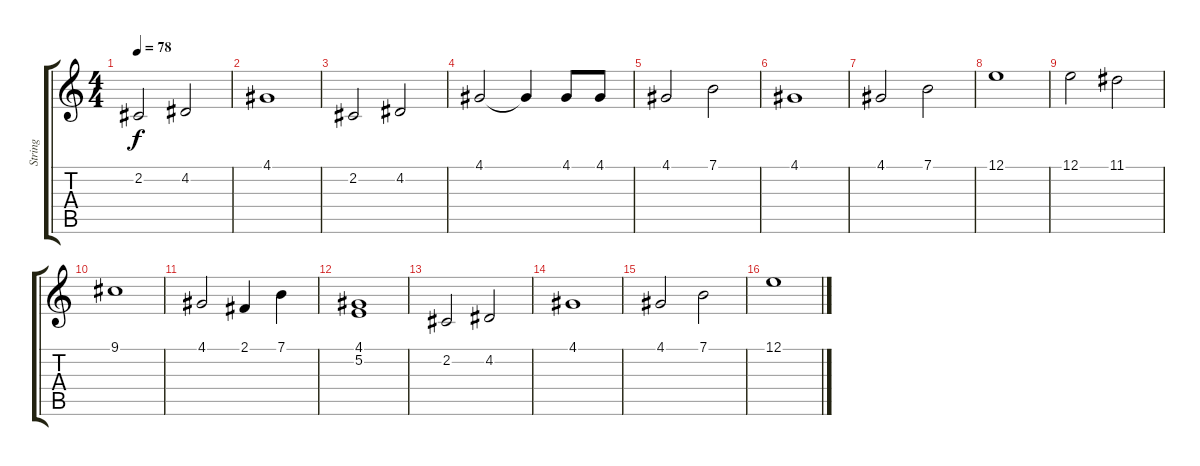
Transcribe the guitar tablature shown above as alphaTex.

\track ("String" "String") {instrument stringensemble1}
\staff {score tabs}
\tuning (E4 B3 G3 D3 A2 E2) {hide}
\ts (4 4)
\tempo 78
\clef g2
\ks c
2.2.2{dy f} 4.2.2 |
4.1.1 |
2.2.2 4.2.2 |
4.1.2 4.1{t}.4 4.1.8 4.1.8 |
4.1.2 7.1.2 |
4.1.1 |
4.1.2 7.1.2 |
12.1.1 |
12.1.2 11.1.2 |
9.1.1 |
4.1.2 2.1.4 7.1.4 |
(4.1 5.2).1 |
2.2.2 4.2.2 |
4.1.1 |
4.1.2 7.1.2 |
12.1.1
